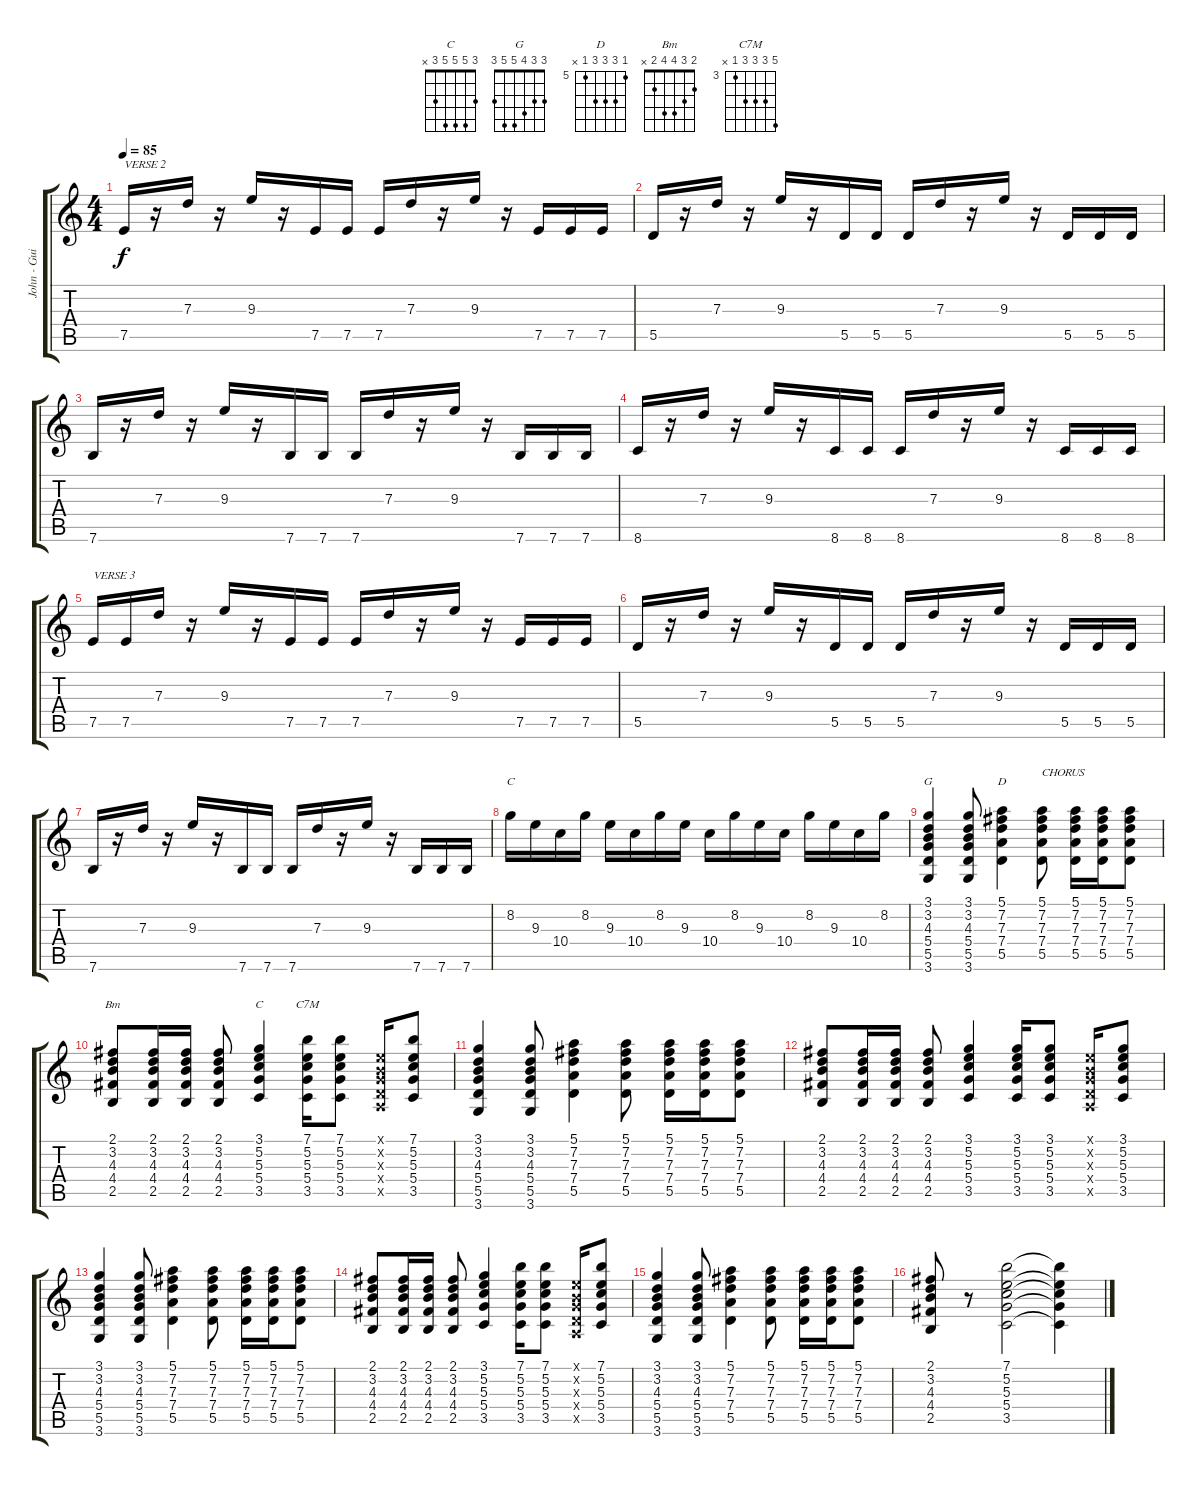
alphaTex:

\track ("John - Guitar" "John - Gui") {instrument electricguitarclean}
\staff {score tabs}
\tuning (E4 B3 G3 D3 A2 E2) {hide}
\chord ("C" x 8 9 10 x x) {firstfret 8}
\chord ("G" 3 3 4 5 5 3)
\chord ("D" 5 7 7 7 5 x) {firstfret 5}
\chord ("Bm" 2 3 4 4 2 x)
\chord ("C" 3 5 5 5 3 x)
\chord ("C7M" 7 5 5 5 3 x) {firstfret 3}
\ts (4 4)
\tempo 85
\clef g2
\ks c
7.5.16{txt "VERSE 2" dy f} r.16 7.3.16 r.16 9.3.16 r.16 7.5.16 7.5.16 7.5.16 7.3.16 r.16 9.3.16 r.16 7.5.16 7.5.16 7.5.16 |
5.5.16 r.16 7.3.16 r.16 9.3.16 r.16 5.5.16 5.5.16 5.5.16 7.3.16 r.16 9.3.16 r.16 5.5.16 5.5.16 5.5.16 |
7.6.16 r.16 7.3.16 r.16 9.3.16 r.16 7.6.16 7.6.16 7.6.16 7.3.16 r.16 9.3.16 r.16 7.6.16 7.6.16 7.6.16 |
8.6.16 r.16 7.3.16 r.16 9.3.16 r.16 8.6.16 8.6.16 8.6.16 7.3.16 r.16 9.3.16 r.16 8.6.16 8.6.16 8.6.16 |
7.5.16{txt "VERSE 3"} 7.5.16 7.3.16 r.16 9.3.16 r.16 7.5.16 7.5.16 7.5.16 7.3.16 r.16 9.3.16 r.16 7.5.16 7.5.16 7.5.16 |
5.5.16 r.16 7.3.16 r.16 9.3.16 r.16 5.5.16 5.5.16 5.5.16 7.3.16 r.16 9.3.16 r.16 5.5.16 5.5.16 5.5.16 |
7.6.16 r.16 7.3.16 r.16 9.3.16 r.16 7.6.16 7.6.16 7.6.16 7.3.16 r.16 9.3.16 r.16 7.6.16 7.6.16 7.6.16 |
8.2.16{ch "C"} 9.3.16 10.4.16 8.2.16 9.3.16 10.4.16 8.2.16 9.3.16 10.4.16 8.2.16 9.3.16 10.4.16 8.2.16 9.3.16 10.4.16 8.2.16 |
(3.1 3.2 4.3 5.4 5.5 3.6).4{ch "G"} (3.1 3.2 4.3 5.4 5.5 3.6).8 (5.1 7.2 7.3 7.4 5.5).4{ch "D"} (5.1 7.2 7.3 7.4 5.5).8{txt "CHORUS"} (5.1 7.2 7.3 7.4 5.5).16 (5.1 7.2 7.3 7.4 5.5).16 (5.1 7.2 7.3 7.4 5.5).8 |
(2.1 3.2 4.3 4.4 2.5).8{ch "Bm"} (2.1 3.2 4.3 4.4 2.5).16 (2.1 3.2 4.3 4.4 2.5).16 (2.1 3.2 4.3 4.4 2.5).8 (3.1 5.2 5.3 5.4 3.5).4{ch "C"} (7.1 5.2 5.3 5.4 3.5).16{ch "C7M"} (7.1 5.2 5.3 5.4 3.5).8 (0.1{x} 0.2{x} 0.3{x} 0.4{x} 0.5{x}).16 (7.1 5.2 5.3 5.4 3.5).8 |
(3.1 3.2 4.3 5.4 5.5 3.6).4 (3.1 3.2 4.3 5.4 5.5 3.6).8 (5.1 7.2 7.3 7.4 5.5).4 (5.1 7.2 7.3 7.4 5.5).8 (5.1 7.2 7.3 7.4 5.5).16 (5.1 7.2 7.3 7.4 5.5).16 (5.1 7.2 7.3 7.4 5.5).8 |
(2.1 3.2 4.3 4.4 2.5).8 (2.1 3.2 4.3 4.4 2.5).16 (2.1 3.2 4.3 4.4 2.5).16 (2.1 3.2 4.3 4.4 2.5).8 (3.1 5.2 5.3 5.4 3.5).4 (3.1 5.2 5.3 5.4 3.5).16 (3.1 5.2 5.3 5.4 3.5).8 (0.1{x} 0.2{x} 0.3{x} 0.4{x} 0.5{x}).16 (3.1 5.2 5.3 5.4 3.5).8 |
(3.1 3.2 4.3 5.4 5.5 3.6).4 (3.1 3.2 4.3 5.4 5.5 3.6).8 (5.1 7.2 7.3 7.4 5.5).4 (5.1 7.2 7.3 7.4 5.5).8 (5.1 7.2 7.3 7.4 5.5).16 (5.1 7.2 7.3 7.4 5.5).16 (5.1 7.2 7.3 7.4 5.5).8 |
(2.1 3.2 4.3 4.4 2.5).8 (2.1 3.2 4.3 4.4 2.5).16 (2.1 3.2 4.3 4.4 2.5).16 (2.1 3.2 4.3 4.4 2.5).8 (3.1 5.2 5.3 5.4 3.5).4 (7.1 5.2 5.3 5.4 3.5).16 (7.1 5.2 5.3 5.4 3.5).8 (0.1{x} 0.2{x} 0.3{x} 0.4{x} 0.5{x}).16 (7.1 5.2 5.3 5.4 3.5).8 |
(3.1 3.2 4.3 5.4 5.5 3.6).4 (3.1 3.2 4.3 5.4 5.5 3.6).8 (5.1 7.2 7.3 7.4 5.5).4 (5.1 7.2 7.3 7.4 5.5).8 (5.1 7.2 7.3 7.4 5.5).16 (5.1 7.2 7.3 7.4 5.5).16 (5.1 7.2 7.3 7.4 5.5).8 |
(2.1 3.2 4.3 4.4 2.5).8 r.8 (7.1 5.2 5.3 5.4 3.5).2 (7.1{t} 5.2{t} 5.3{t} 5.4{t} 3.5{t}).4
